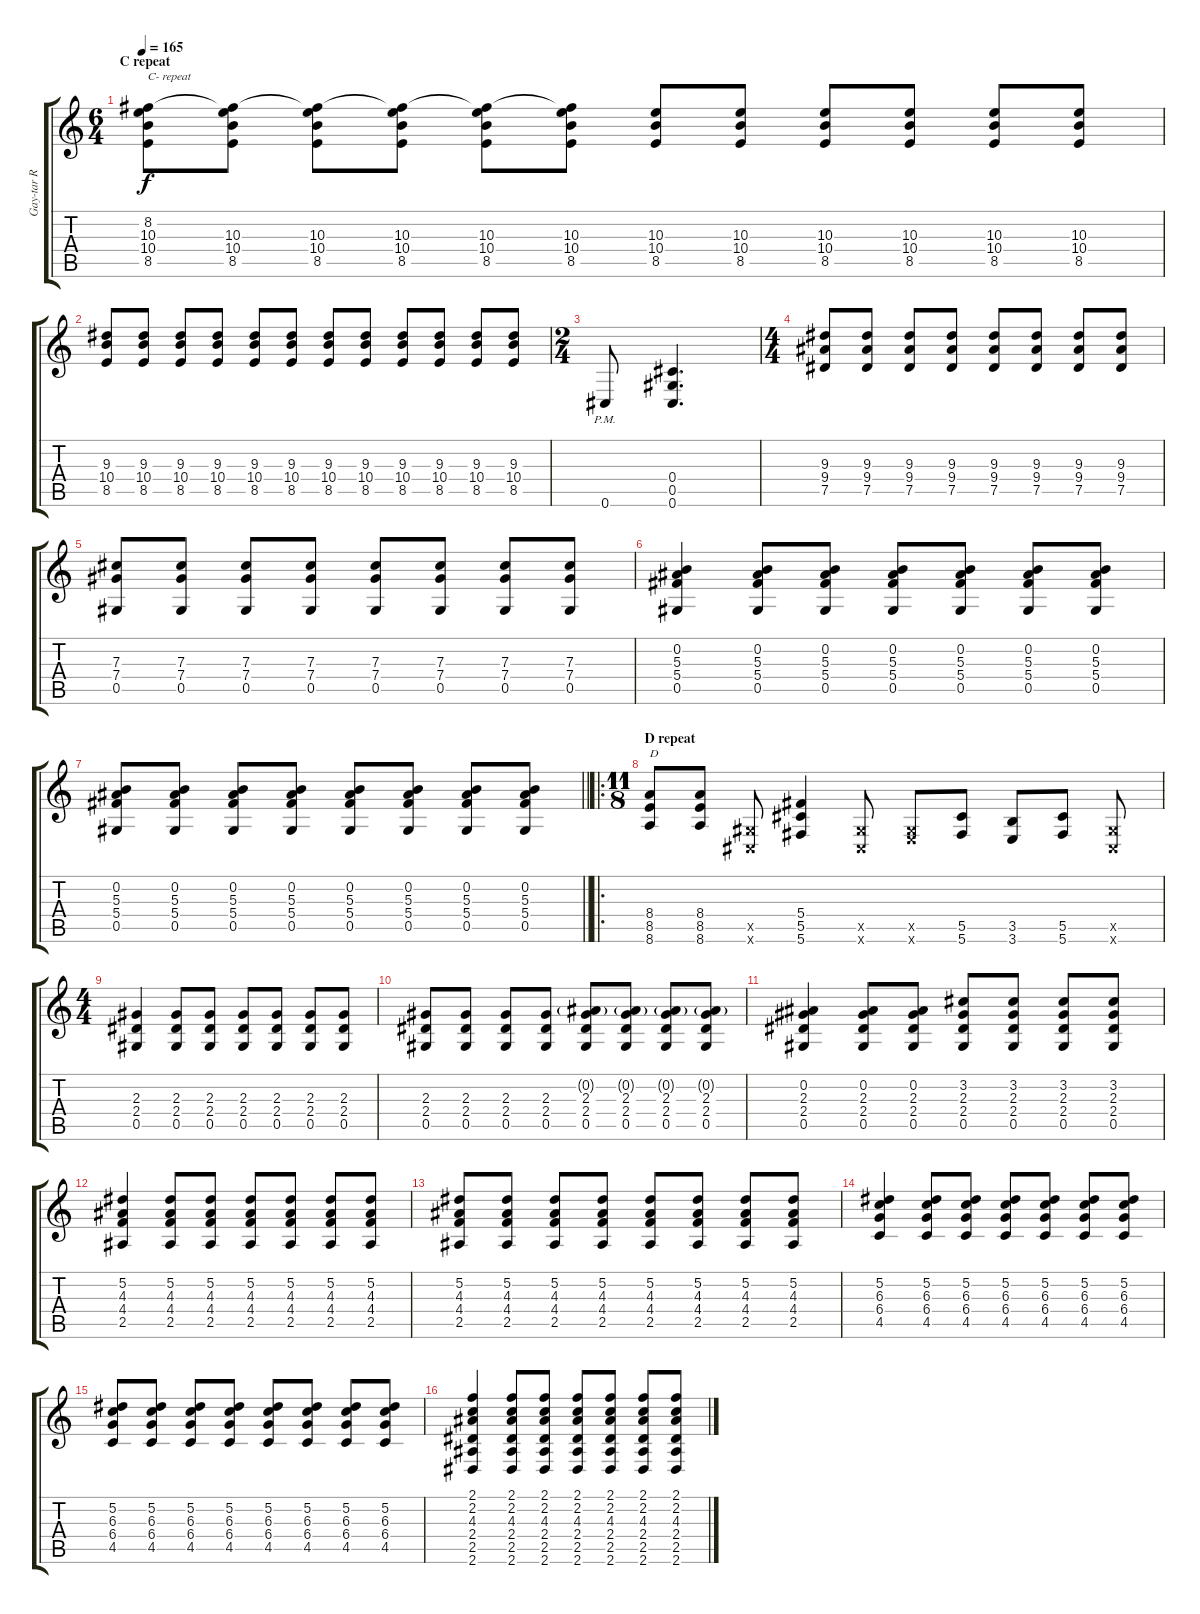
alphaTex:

\track ("Gay-tar R" "Gay-tar R") {instrument distortionguitar}
\staff {score tabs}
\tuning (Eb4 Bb3 Gb3 Db3 Ab2 Db2) {hide}
\ts (6 4)
\section ("" "C repeat")
\tempo 165
\clef g2
\ks c
(8.2{t} 10.3 10.4 8.5).8{txt "C- repeat" dy f} (8.2{t} 10.3 10.4 8.5).8 (8.2{t} 10.3 10.4 8.5).8 (8.2{t} 10.3 10.4 8.5).8 (8.2{t} 10.3 10.4 8.5).8 (8.2{t} 10.3 10.4 8.5).8 (10.3 10.4 8.5).8 (10.3 10.4 8.5).8 (10.3 10.4 8.5).8 (10.3 10.4 8.5).8 (10.3 10.4 8.5).8 (10.3 10.4 8.5).8 |
(9.3 10.4 8.5).8 (9.3 10.4 8.5).8 (9.3 10.4 8.5).8 (9.3 10.4 8.5).8 (9.3 10.4 8.5).8 (9.3 10.4 8.5).8 (9.3 10.4 8.5).8 (9.3 10.4 8.5).8 (9.3 10.4 8.5).8 (9.3 10.4 8.5).8 (9.3 10.4 8.5).8 (9.3 10.4 8.5).8 |
\ts (2 4)
0.6{pm}.8 (0.4 0.5 0.6).4{d} |
\ts (4 4)
(9.3 9.4 7.5).8 (9.3 9.4 7.5).8 (9.3 9.4 7.5).8 (9.3 9.4 7.5).8 (9.3 9.4 7.5).8 (9.3 9.4 7.5).8 (9.3 9.4 7.5).8 (9.3 9.4 7.5).8 |
(7.3 7.4 0.5).8 (7.3 7.4 0.5).8 (7.3 7.4 0.5).8 (7.3 7.4 0.5).8 (7.3 7.4 0.5).8 (7.3 7.4 0.5).8 (7.3 7.4 0.5).8 (7.3 7.4 0.5).8 |
(0.2 5.3 5.4 0.5).4 (0.2 5.3 5.4 0.5).8 (0.2 5.3 5.4 0.5).8 (0.2 5.3 5.4 0.5).8 (0.2 5.3 5.4 0.5).8 (0.2 5.3 5.4 0.5).8 (0.2 5.3 5.4 0.5).8 |
\barLineRight lightlight
(0.2 5.3 5.4 0.5).8 (0.2 5.3 5.4 0.5).8 (0.2 5.3 5.4 0.5).8 (0.2 5.3 5.4 0.5).8 (0.2 5.3 5.4 0.5).8 (0.2 5.3 5.4 0.5).8 (0.2 5.3 5.4 0.5).8 (0.2 5.3 5.4 0.5).8 |
\ro
\ts (11 8)
\section ("" "D repeat")
(8.4 8.5 8.6).8{txt "D"} (8.4 8.5 8.6).8 (0.5{x} 0.6{x}).8 (5.4 5.5 5.6).4 (0.5{x} 0.6{x}).8 (0.5{x} 3.6{x}).8 (5.5 5.6).8 (3.5 3.6).8 (5.5 5.6).8 (0.5{x} 0.6{x}).8 |
\ts (4 4)
(2.3 2.4 0.5).4 (2.3 2.4 0.5).8 (2.3 2.4 0.5).8 (2.3 2.4 0.5).8 (2.3 2.4 0.5).8 (2.3 2.4 0.5).8 (2.3 2.4 0.5).8 |
(2.3 2.4 0.5).8 (2.3 2.4 0.5).8 (2.3 2.4 0.5).8 (2.3 2.4 0.5).8 (0.2{g} 2.3 2.4 0.5).8 (0.2{g} 2.3 2.4 0.5).8 (0.2{g} 2.3 2.4 0.5).8 (0.2{g} 2.3 2.4 0.5).8 |
(0.2 2.3 2.4 0.5).4 (0.2 2.3 2.4 0.5).8 (0.2 2.3 2.4 0.5).8 (3.2 2.3 2.4 0.5).8 (3.2 2.3 2.4 0.5).8 (3.2 2.3 2.4 0.5).8 (3.2 2.3 2.4 0.5).8 |
(5.2 4.3 4.4 2.5).4 (5.2 4.3 4.4 2.5).8 (5.2 4.3 4.4 2.5).8 (5.2 4.3 4.4 2.5).8 (5.2 4.3 4.4 2.5).8 (5.2 4.3 4.4 2.5).8 (5.2 4.3 4.4 2.5).8 |
(5.2 4.3 4.4 2.5).8 (5.2 4.3 4.4 2.5).8 (5.2 4.3 4.4 2.5).8 (5.2 4.3 4.4 2.5).8 (5.2 4.3 4.4 2.5).8 (5.2 4.3 4.4 2.5).8 (5.2 4.3 4.4 2.5).8 (5.2 4.3 4.4 2.5).8 |
(5.2 6.3 6.4 4.5).4 (5.2 6.3 6.4 4.5).8 (5.2 6.3 6.4 4.5).8 (5.2 6.3 6.4 4.5).8 (5.2 6.3 6.4 4.5).8 (5.2 6.3 6.4 4.5).8 (5.2 6.3 6.4 4.5).8 |
(5.2 6.3 6.4 4.5).8 (5.2 6.3 6.4 4.5).8 (5.2 6.3 6.4 4.5).8 (5.2 6.3 6.4 4.5).8 (5.2 6.3 6.4 4.5).8 (5.2 6.3 6.4 4.5).8 (5.2 6.3 6.4 4.5).8 (5.2 6.3 6.4 4.5).8 |
(2.1 2.2 4.3 2.4 2.5 2.6).4 (2.1 2.2 4.3 2.4 2.5 2.6).8 (2.1 2.2 4.3 2.4 2.5 2.6).8 (2.1 2.2 4.3 2.4 2.5 2.6).8 (2.1 2.2 4.3 2.4 2.5 2.6).8 (2.1 2.2 4.3 2.4 2.5 2.6).8 (2.1 2.2 4.3 2.4 2.5 2.6).8
